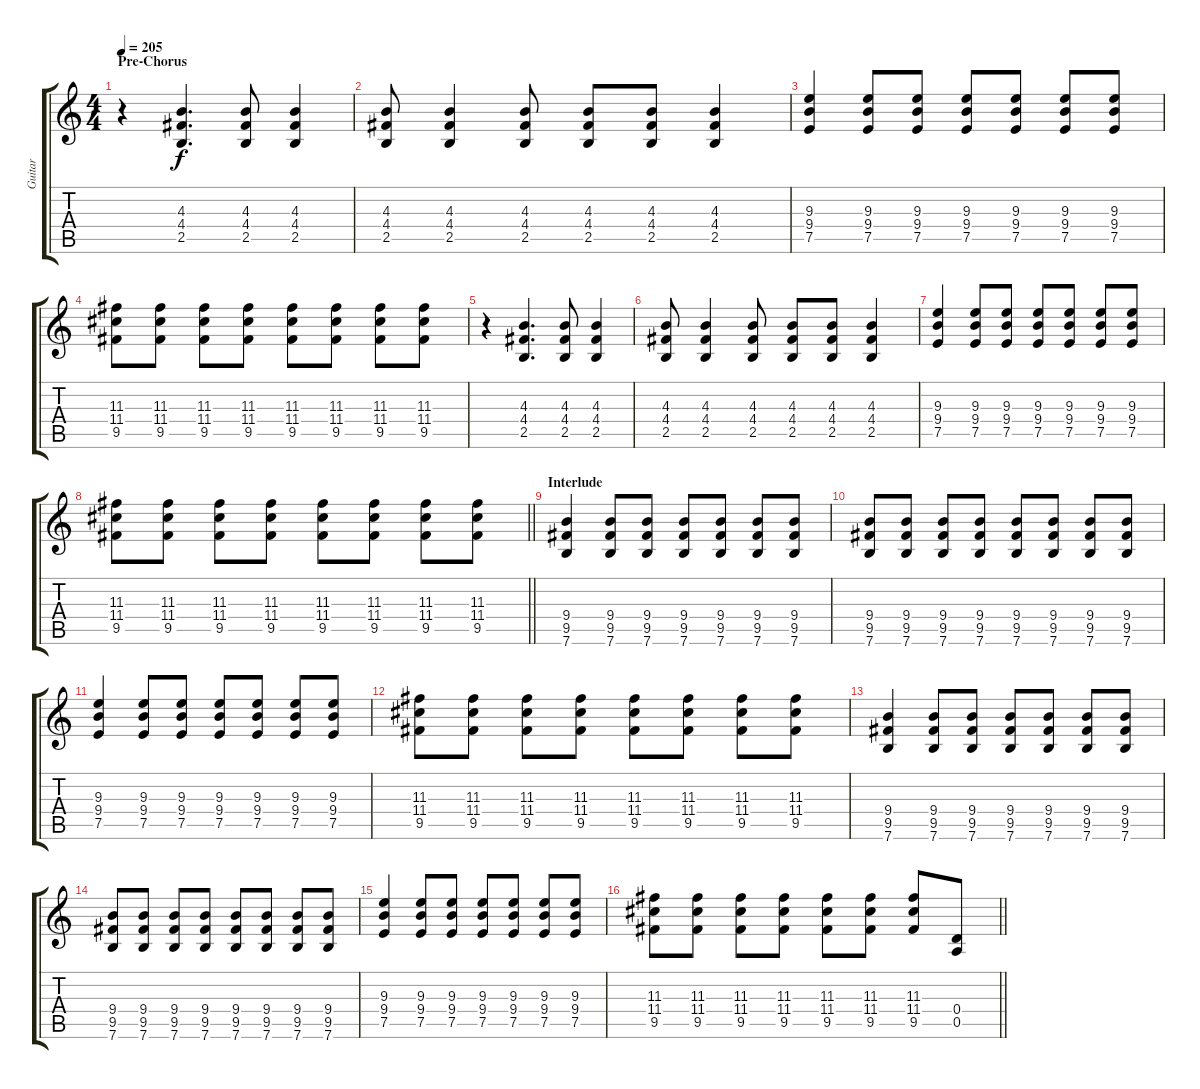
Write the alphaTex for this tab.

\track ("Guitar" "Guitar") {instrument distortionguitar}
\staff {score tabs}
\tuning (E4 B3 G3 D3 A2 E2) {hide}
\ts (4 4)
\section ("" "Pre-Chorus")
\tempo 205
\clef g2
\ks c
r.4{dy f} (4.3 4.4 2.5).4{d} (4.3 4.4 2.5).8 (4.3 4.4 2.5).4 |
(4.3 4.4 2.5).8 (4.3 4.4 2.5).4 (4.3 4.4 2.5).8 (4.3 4.4 2.5).8 (4.3 4.4 2.5).8 (4.3 4.4 2.5).4 |
(9.3 9.4 7.5).4 (9.3 9.4 7.5).8 (9.3 9.4 7.5).8 (9.3 9.4 7.5).8 (9.3 9.4 7.5).8 (9.3 9.4 7.5).8 (9.3 9.4 7.5).8 |
(11.3 11.4 9.5).8 (11.3 11.4 9.5).8 (11.3 11.4 9.5).8 (11.3 11.4 9.5).8 (11.3 11.4 9.5).8 (11.3 11.4 9.5).8 (11.3 11.4 9.5).8 (11.3 11.4 9.5).8 |
r.4 (4.3 4.4 2.5).4{d} (4.3 4.4 2.5).8 (4.3 4.4 2.5).4 |
(4.3 4.4 2.5).8 (4.3 4.4 2.5).4 (4.3 4.4 2.5).8 (4.3 4.4 2.5).8 (4.3 4.4 2.5).8 (4.3 4.4 2.5).4 |
(9.3 9.4 7.5).4 (9.3 9.4 7.5).8 (9.3 9.4 7.5).8 (9.3 9.4 7.5).8 (9.3 9.4 7.5).8 (9.3 9.4 7.5).8 (9.3 9.4 7.5).8 |
\barLineRight lightlight
(11.3 11.4 9.5).8 (11.3 11.4 9.5).8 (11.3 11.4 9.5).8 (11.3 11.4 9.5).8 (11.3 11.4 9.5).8 (11.3 11.4 9.5).8 (11.3 11.4 9.5).8 (11.3 11.4 9.5).8 |
\section ("" "Interlude")
(9.4 9.5 7.6).4{volume 8} (9.4 9.5 7.6).8 (9.4 9.5 7.6).8 (9.4 9.5 7.6).8 (9.4 9.5 7.6).8 (9.4 9.5 7.6).8 (9.4 9.5 7.6).8 |
(9.4 9.5 7.6).8 (9.4 9.5 7.6).8 (9.4 9.5 7.6).8 (9.4 9.5 7.6).8 (9.4 9.5 7.6).8 (9.4 9.5 7.6).8 (9.4 9.5 7.6).8 (9.4 9.5 7.6).8 |
(9.3 9.4 7.5).4 (9.3 9.4 7.5).8 (9.3 9.4 7.5).8 (9.3 9.4 7.5).8 (9.3 9.4 7.5).8 (9.3 9.4 7.5).8 (9.3 9.4 7.5).8 |
(11.3 11.4 9.5).8 (11.3 11.4 9.5).8 (11.3 11.4 9.5).8 (11.3 11.4 9.5).8 (11.3 11.4 9.5).8 (11.3 11.4 9.5).8 (11.3 11.4 9.5).8 (11.3 11.4 9.5).8 |
(9.4 9.5 7.6).4{volume 8} (9.4 9.5 7.6).8 (9.4 9.5 7.6).8 (9.4 9.5 7.6).8 (9.4 9.5 7.6).8 (9.4 9.5 7.6).8 (9.4 9.5 7.6).8 |
(9.4 9.5 7.6).8 (9.4 9.5 7.6).8 (9.4 9.5 7.6).8 (9.4 9.5 7.6).8 (9.4 9.5 7.6).8 (9.4 9.5 7.6).8 (9.4 9.5 7.6).8 (9.4 9.5 7.6).8 |
(9.3 9.4 7.5).4 (9.3 9.4 7.5).8 (9.3 9.4 7.5).8 (9.3 9.4 7.5).8 (9.3 9.4 7.5).8 (9.3 9.4 7.5).8 (9.3 9.4 7.5).8 |
\barLineRight lightlight
(11.3 11.4 9.5).8 (11.3 11.4 9.5).8 (11.3 11.4 9.5).8 (11.3 11.4 9.5).8 (11.3 11.4 9.5).8 (11.3 11.4 9.5).8 (11.3 11.4 9.5).8 (0.4 0.5).8{volume 11}
